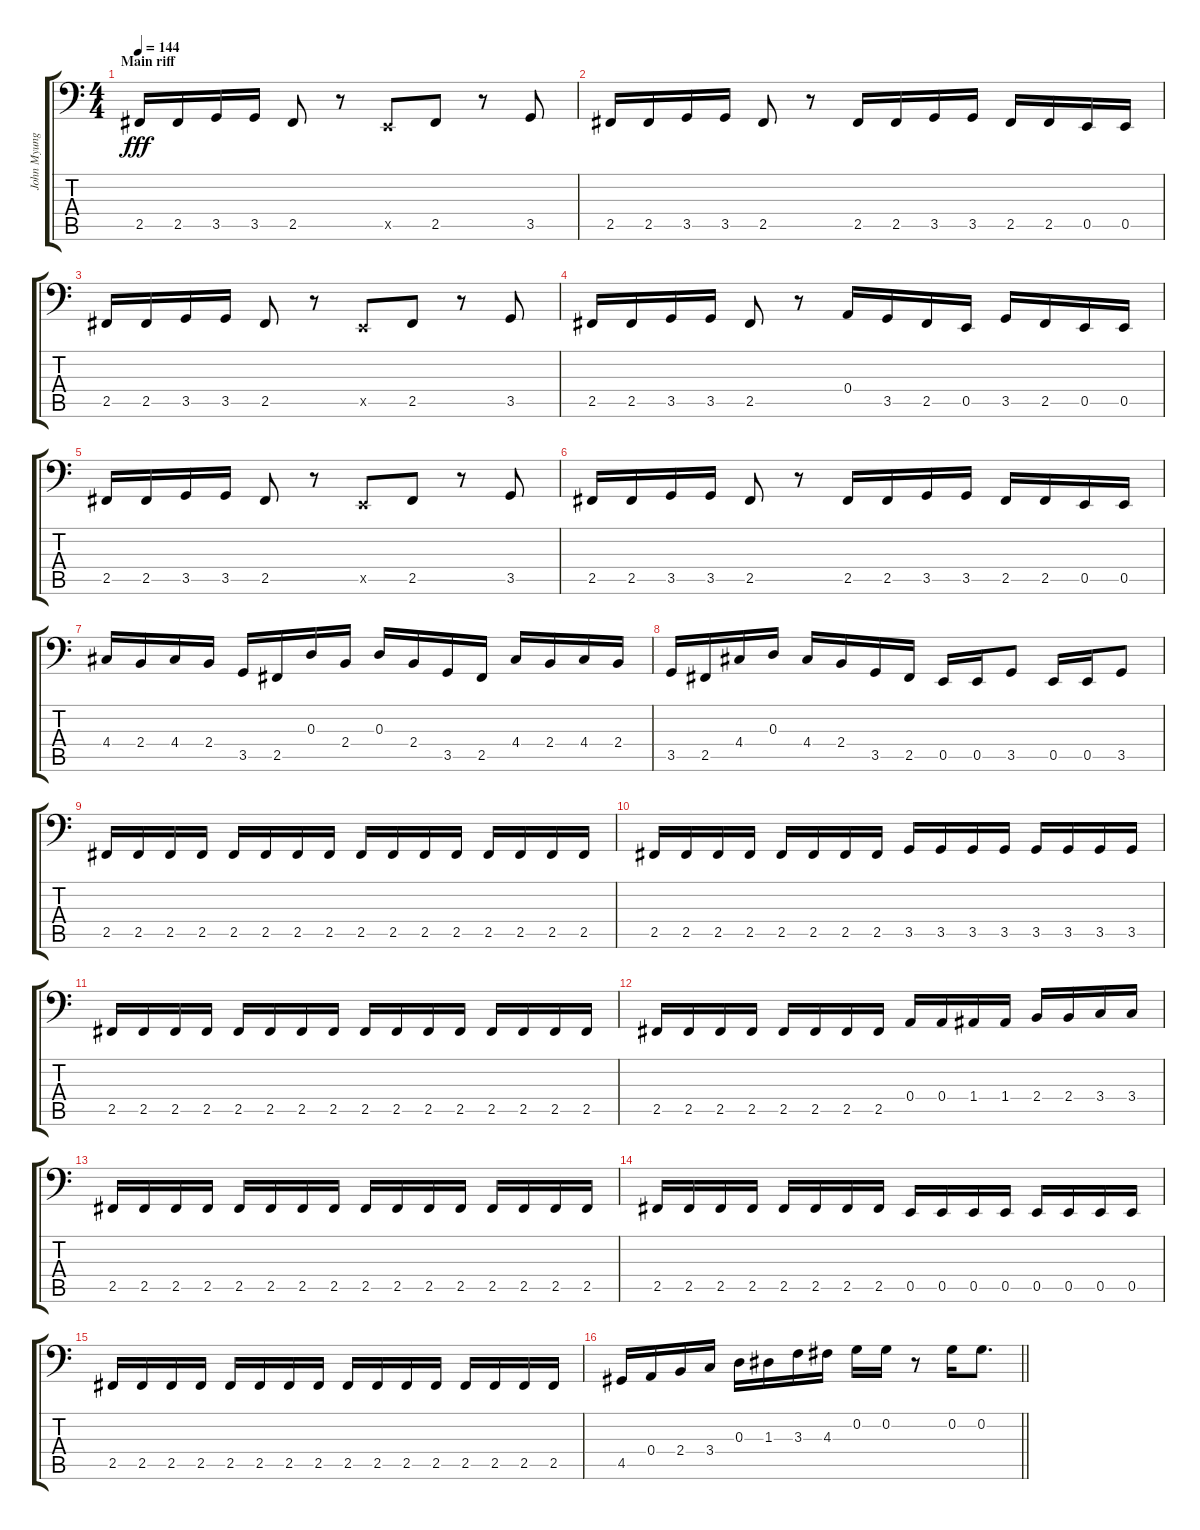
\track ("John Myung - bass" "John Myung") {instrument electricbassfinger}
\staff {score tabs}
\tuning (C3 G2 D2 A1 E1 B0) {hide}
\ts (4 4)
\section ("" "Main riff")
\tempo 144
\clef f4
\ks c
2.5.16{dy fff} 2.5.16 3.5.16 3.5.16 2.5.8 r.8 0.5{x}.8 2.5.8 r.8 3.5.8 |
2.5.16 2.5.16 3.5.16 3.5.16 2.5.8 r.8 2.5.16 2.5.16 3.5.16 3.5.16 2.5.16 2.5.16 0.5.16 0.5.16 |
2.5.16 2.5.16 3.5.16 3.5.16 2.5.8 r.8 0.5{x}.8 2.5.8 r.8 3.5.8 |
2.5.16 2.5.16 3.5.16 3.5.16 2.5.8 r.8 0.4.16 3.5.16 2.5.16 0.5.16 3.5.16 2.5.16 0.5.16 0.5.16 |
2.5.16 2.5.16 3.5.16 3.5.16 2.5.8 r.8 0.5{x}.8 2.5.8 r.8 3.5.8 |
2.5.16 2.5.16 3.5.16 3.5.16 2.5.8 r.8 2.5.16 2.5.16 3.5.16 3.5.16 2.5.16 2.5.16 0.5.16 0.5.16 |
4.4.16 2.4.16 4.4.16 2.4.16 3.5.16 2.5.16 0.3.16 2.4.16 0.3.16 2.4.16 3.5.16 2.5.16 4.4.16 2.4.16 4.4.16 2.4.16 |
3.5.16 2.5.16 4.4.16 0.3.16 4.4.16 2.4.16 3.5.16 2.5.16 0.5.16 0.5.16 3.5.8 0.5.16 0.5.16 3.5.8 |
2.5.16 2.5.16 2.5.16 2.5.16 2.5.16 2.5.16 2.5.16 2.5.16 2.5.16 2.5.16 2.5.16 2.5.16 2.5.16 2.5.16 2.5.16 2.5.16 |
2.5.16 2.5.16 2.5.16 2.5.16 2.5.16 2.5.16 2.5.16 2.5.16 3.5.16 3.5.16 3.5.16 3.5.16 3.5.16 3.5.16 3.5.16 3.5.16 |
2.5.16 2.5.16 2.5.16 2.5.16 2.5.16 2.5.16 2.5.16 2.5.16 2.5.16 2.5.16 2.5.16 2.5.16 2.5.16 2.5.16 2.5.16 2.5.16 |
2.5.16 2.5.16 2.5.16 2.5.16 2.5.16 2.5.16 2.5.16 2.5.16 0.4.16 0.4.16 1.4.16 1.4.16 2.4.16 2.4.16 3.4.16 3.4.16 |
2.5.16 2.5.16 2.5.16 2.5.16 2.5.16 2.5.16 2.5.16 2.5.16 2.5.16 2.5.16 2.5.16 2.5.16 2.5.16 2.5.16 2.5.16 2.5.16 |
2.5.16 2.5.16 2.5.16 2.5.16 2.5.16 2.5.16 2.5.16 2.5.16 0.5.16 0.5.16 0.5.16 0.5.16 0.5.16 0.5.16 0.5.16 0.5.16 |
2.5.16 2.5.16 2.5.16 2.5.16 2.5.16 2.5.16 2.5.16 2.5.16 2.5.16 2.5.16 2.5.16 2.5.16 2.5.16 2.5.16 2.5.16 2.5.16 |
\barLineRight lightlight
4.5.16 0.4.16 2.4.16 3.4.16 0.3.16 1.3.16 3.3.16 4.3.16 0.2.16 0.2.16 r.8 0.2.16 0.2.8{d}
